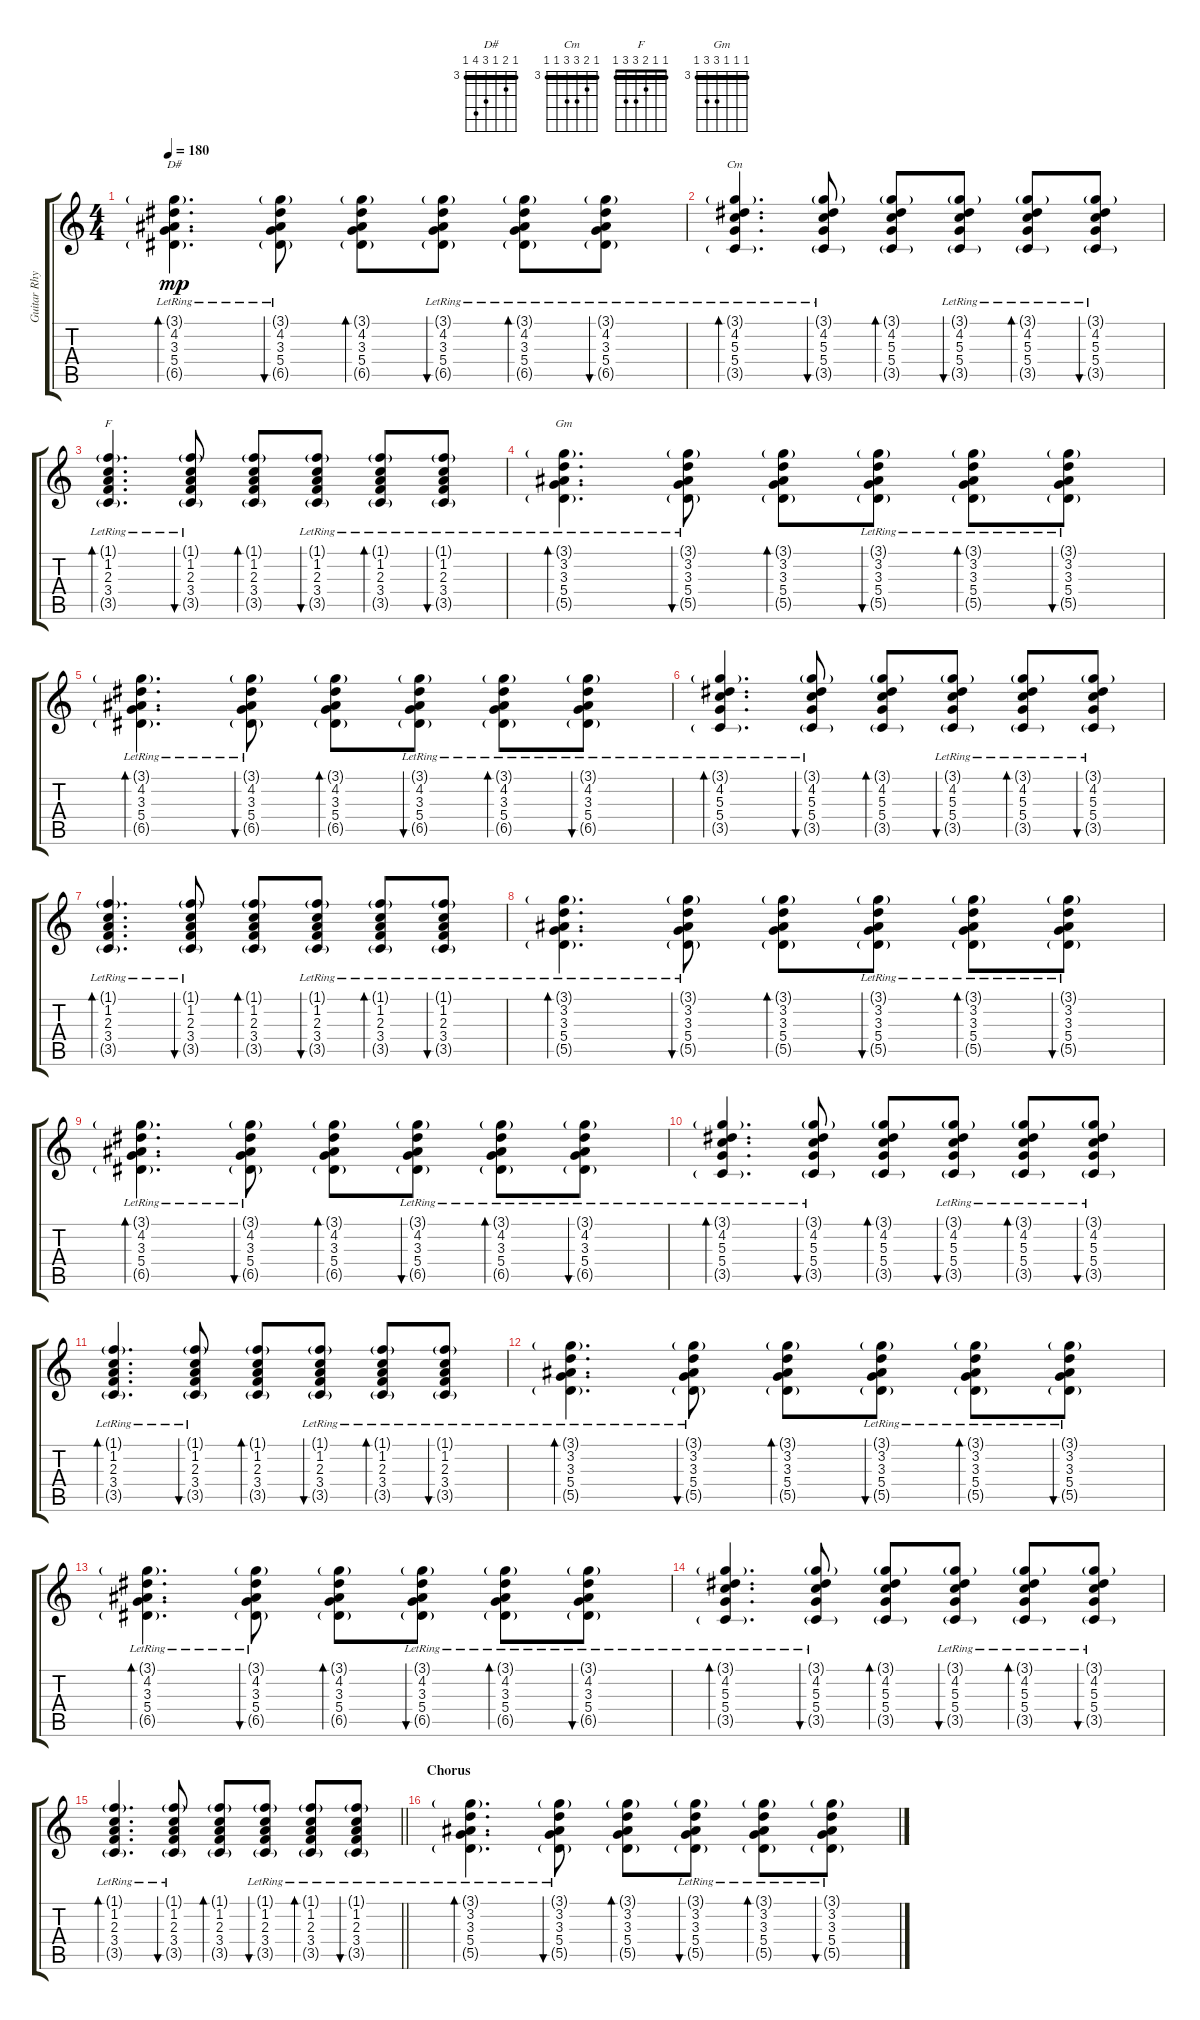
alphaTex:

\track ("Guitar Rhythm" "Guitar Rhy") {instrument acousticguitarsteel}
\staff {score tabs}
\tuning (E4 B3 G3 D3 A2 E2) {hide}
\chord ("D#" 3 4 3 5 6 3) {firstfret 3 barre 3}
\chord ("Cm" 3 4 5 5 3 3) {firstfret 3 barre 3}
\chord ("F" 1 1 2 3 3 1) {barre 1}
\chord ("Gm" 3 3 3 5 5 3) {firstfret 3 barre 3}
\ts (4 4)
\tempo 180
\clef g2
\ks c
(3.1{g lr} 4.2{lr} 3.3{lr} 5.4{lr} 6.5{g lr}).4{d bd 60 ch "D#" dy mp} (3.1{g lr} 4.2{lr} 3.3{lr} 5.4{lr} 6.5{g lr}).8{bu 60} (3.1{g} 4.2 3.3 5.4 6.5{g}).8{bd 60} (3.1{g lr} 4.2{lr} 3.3{lr} 5.4{lr} 6.5{g lr}).8{bu 60} (3.1{g lr} 4.2{lr} 3.3{lr} 5.4{lr} 6.5{g lr}).8{bd 60} (3.1{g lr} 4.2{lr} 3.3{lr} 5.4{lr} 6.5{g lr}).8{bu 60} |
(3.1{g lr} 4.2{lr} 5.3{lr} 5.4{lr} 3.5{g lr}).4{d bd 60 ch "Cm"} (3.1{g lr} 4.2{lr} 5.3{lr} 5.4{lr} 3.5{g lr}).8{bu 60} (3.1{g} 4.2 5.3 5.4 3.5{g}).8{bd 60} (3.1{g lr} 4.2{lr} 5.3{lr} 5.4{lr} 3.5{g lr}).8{bu 60} (3.1{g lr} 4.2{lr} 5.3{lr} 5.4{lr} 3.5{g lr}).8{bd 60} (3.1{g lr} 4.2{lr} 5.3{lr} 5.4{lr} 3.5{g lr}).8{bu 60} |
(1.1{g lr} 1.2{lr} 2.3{lr} 3.4{lr} 3.5{g lr}).4{d bd 60 ch "F"} (1.1{g lr} 1.2{lr} 2.3{lr} 3.4{lr} 3.5{g lr}).8{bu 60} (1.1{g} 1.2 2.3 3.4 3.5{g}).8{bd 60} (1.1{g lr} 1.2{lr} 2.3{lr} 3.4{lr} 3.5{g lr}).8{bu 60} (1.1{g lr} 1.2{lr} 2.3{lr} 3.4{lr} 3.5{g lr}).8{bd 60} (1.1{g lr} 1.2{lr} 2.3{lr} 3.4{lr} 3.5{g lr}).8{bu 60} |
(3.1{g lr} 3.2{lr} 3.3{lr} 5.4{lr} 5.5{g lr}).4{d bd 60 ch "Gm"} (3.1{g lr} 3.2{lr} 3.3{lr} 5.4{lr} 5.5{g lr}).8{bu 60} (3.1{g} 3.2 3.3 5.4 5.5{g}).8{bd 60} (3.1{g lr} 3.2{lr} 3.3{lr} 5.4{lr} 5.5{g lr}).8{bu 60} (3.1{g lr} 3.2{lr} 3.3{lr} 5.4{lr} 5.5{g lr}).8{bd 60} (3.1{g lr} 3.2{lr} 3.3{lr} 5.4{lr} 5.5{g lr}).8{bu 60} |
(3.1{g lr} 4.2{lr} 3.3{lr} 5.4{lr} 6.5{g lr}).4{d bd 60} (3.1{g lr} 4.2{lr} 3.3{lr} 5.4{lr} 6.5{g lr}).8{bu 60} (3.1{g} 4.2 3.3 5.4 6.5{g}).8{bd 60} (3.1{g lr} 4.2{lr} 3.3{lr} 5.4{lr} 6.5{g lr}).8{bu 60} (3.1{g lr} 4.2{lr} 3.3{lr} 5.4{lr} 6.5{g lr}).8{bd 60} (3.1{g lr} 4.2{lr} 3.3{lr} 5.4{lr} 6.5{g lr}).8{bu 60} |
(3.1{g lr} 4.2{lr} 5.3{lr} 5.4{lr} 3.5{g lr}).4{d bd 60} (3.1{g lr} 4.2{lr} 5.3{lr} 5.4{lr} 3.5{g lr}).8{bu 60} (3.1{g} 4.2 5.3 5.4 3.5{g}).8{bd 60} (3.1{g lr} 4.2{lr} 5.3{lr} 5.4{lr} 3.5{g lr}).8{bu 60} (3.1{g lr} 4.2{lr} 5.3{lr} 5.4{lr} 3.5{g lr}).8{bd 60} (3.1{g lr} 4.2{lr} 5.3{lr} 5.4{lr} 3.5{g lr}).8{bu 60} |
(1.1{g lr} 1.2{lr} 2.3{lr} 3.4{lr} 3.5{g lr}).4{d bd 60} (1.1{g lr} 1.2{lr} 2.3{lr} 3.4{lr} 3.5{g lr}).8{bu 60} (1.1{g} 1.2 2.3 3.4 3.5{g}).8{bd 60} (1.1{g lr} 1.2{lr} 2.3{lr} 3.4{lr} 3.5{g lr}).8{bu 60} (1.1{g lr} 1.2{lr} 2.3{lr} 3.4{lr} 3.5{g lr}).8{bd 60} (1.1{g lr} 1.2{lr} 2.3{lr} 3.4{lr} 3.5{g lr}).8{bu 60} |
(3.1{g lr} 3.2{lr} 3.3{lr} 5.4{lr} 5.5{g lr}).4{d bd 60} (3.1{g lr} 3.2{lr} 3.3{lr} 5.4{lr} 5.5{g lr}).8{bu 60} (3.1{g} 3.2 3.3 5.4 5.5{g}).8{bd 60} (3.1{g lr} 3.2{lr} 3.3{lr} 5.4{lr} 5.5{g lr}).8{bu 60} (3.1{g lr} 3.2{lr} 3.3{lr} 5.4{lr} 5.5{g lr}).8{bd 60} (3.1{g lr} 3.2{lr} 3.3{lr} 5.4{lr} 5.5{g lr}).8{bu 60} |
(3.1{g lr} 4.2{lr} 3.3{lr} 5.4{lr} 6.5{g lr}).4{d bd 60} (3.1{g lr} 4.2{lr} 3.3{lr} 5.4{lr} 6.5{g lr}).8{bu 60} (3.1{g} 4.2 3.3 5.4 6.5{g}).8{bd 60} (3.1{g lr} 4.2{lr} 3.3{lr} 5.4{lr} 6.5{g lr}).8{bu 60} (3.1{g lr} 4.2{lr} 3.3{lr} 5.4{lr} 6.5{g lr}).8{bd 60} (3.1{g lr} 4.2{lr} 3.3{lr} 5.4{lr} 6.5{g lr}).8{bu 60} |
(3.1{g lr} 4.2{lr} 5.3{lr} 5.4{lr} 3.5{g lr}).4{d bd 60} (3.1{g lr} 4.2{lr} 5.3{lr} 5.4{lr} 3.5{g lr}).8{bu 60} (3.1{g} 4.2 5.3 5.4 3.5{g}).8{bd 60} (3.1{g lr} 4.2{lr} 5.3{lr} 5.4{lr} 3.5{g lr}).8{bu 60} (3.1{g lr} 4.2{lr} 5.3{lr} 5.4{lr} 3.5{g lr}).8{bd 60} (3.1{g lr} 4.2{lr} 5.3{lr} 5.4{lr} 3.5{g lr}).8{bu 60} |
(1.1{g lr} 1.2{lr} 2.3{lr} 3.4{lr} 3.5{g lr}).4{d bd 60} (1.1{g lr} 1.2{lr} 2.3{lr} 3.4{lr} 3.5{g lr}).8{bu 60} (1.1{g} 1.2 2.3 3.4 3.5{g}).8{bd 60} (1.1{g lr} 1.2{lr} 2.3{lr} 3.4{lr} 3.5{g lr}).8{bu 60} (1.1{g lr} 1.2{lr} 2.3{lr} 3.4{lr} 3.5{g lr}).8{bd 60} (1.1{g lr} 1.2{lr} 2.3{lr} 3.4{lr} 3.5{g lr}).8{bu 60} |
(3.1{g lr} 3.2{lr} 3.3{lr} 5.4{lr} 5.5{g lr}).4{d bd 60} (3.1{g lr} 3.2{lr} 3.3{lr} 5.4{lr} 5.5{g lr}).8{bu 60} (3.1{g} 3.2 3.3 5.4 5.5{g}).8{bd 60} (3.1{g lr} 3.2{lr} 3.3{lr} 5.4{lr} 5.5{g lr}).8{bu 60} (3.1{g lr} 3.2{lr} 3.3{lr} 5.4{lr} 5.5{g lr}).8{bd 60} (3.1{g lr} 3.2{lr} 3.3{lr} 5.4{lr} 5.5{g lr}).8{bu 60} |
(3.1{g lr} 4.2{lr} 3.3{lr} 5.4{lr} 6.5{g lr}).4{d bd 60} (3.1{g lr} 4.2{lr} 3.3{lr} 5.4{lr} 6.5{g lr}).8{bu 60} (3.1{g} 4.2 3.3 5.4 6.5{g}).8{bd 60} (3.1{g lr} 4.2{lr} 3.3{lr} 5.4{lr} 6.5{g lr}).8{bu 60} (3.1{g lr} 4.2{lr} 3.3{lr} 5.4{lr} 6.5{g lr}).8{bd 60} (3.1{g lr} 4.2{lr} 3.3{lr} 5.4{lr} 6.5{g lr}).8{bu 60} |
(3.1{g lr} 4.2{lr} 5.3{lr} 5.4{lr} 3.5{g lr}).4{d bd 60} (3.1{g lr} 4.2{lr} 5.3{lr} 5.4{lr} 3.5{g lr}).8{bu 60} (3.1{g} 4.2 5.3 5.4 3.5{g}).8{bd 60} (3.1{g lr} 4.2{lr} 5.3{lr} 5.4{lr} 3.5{g lr}).8{bu 60} (3.1{g lr} 4.2{lr} 5.3{lr} 5.4{lr} 3.5{g lr}).8{bd 60} (3.1{g lr} 4.2{lr} 5.3{lr} 5.4{lr} 3.5{g lr}).8{bu 60} |
\barLineRight lightlight
(1.1{g lr} 1.2{lr} 2.3{lr} 3.4{lr} 3.5{g lr}).4{d bd 60} (1.1{g lr} 1.2{lr} 2.3{lr} 3.4{lr} 3.5{g lr}).8{bu 60} (1.1{g} 1.2 2.3 3.4 3.5{g}).8{bd 60} (1.1{g lr} 1.2{lr} 2.3{lr} 3.4{lr} 3.5{g lr}).8{bu 60} (1.1{g lr} 1.2{lr} 2.3{lr} 3.4{lr} 3.5{g lr}).8{bd 60} (1.1{g lr} 1.2{lr} 2.3{lr} 3.4{lr} 3.5{g lr}).8{bu 60} |
\section ("" "Chorus")
(3.1{g lr} 3.2{lr} 3.3{lr} 5.4{lr} 5.5{g lr}).4{d bd 60} (3.1{g lr} 3.2{lr} 3.3{lr} 5.4{lr} 5.5{g lr}).8{bu 60} (3.1{g} 3.2 3.3 5.4 5.5{g}).8{bd 60} (3.1{g lr} 3.2{lr} 3.3{lr} 5.4{lr} 5.5{g lr}).8{bu 60} (3.1{g lr} 3.2{lr} 3.3{lr} 5.4{lr} 5.5{g lr}).8{bd 60} (3.1{g lr} 3.2{lr} 3.3{lr} 5.4{lr} 5.5{g lr}).8{bu 60}
